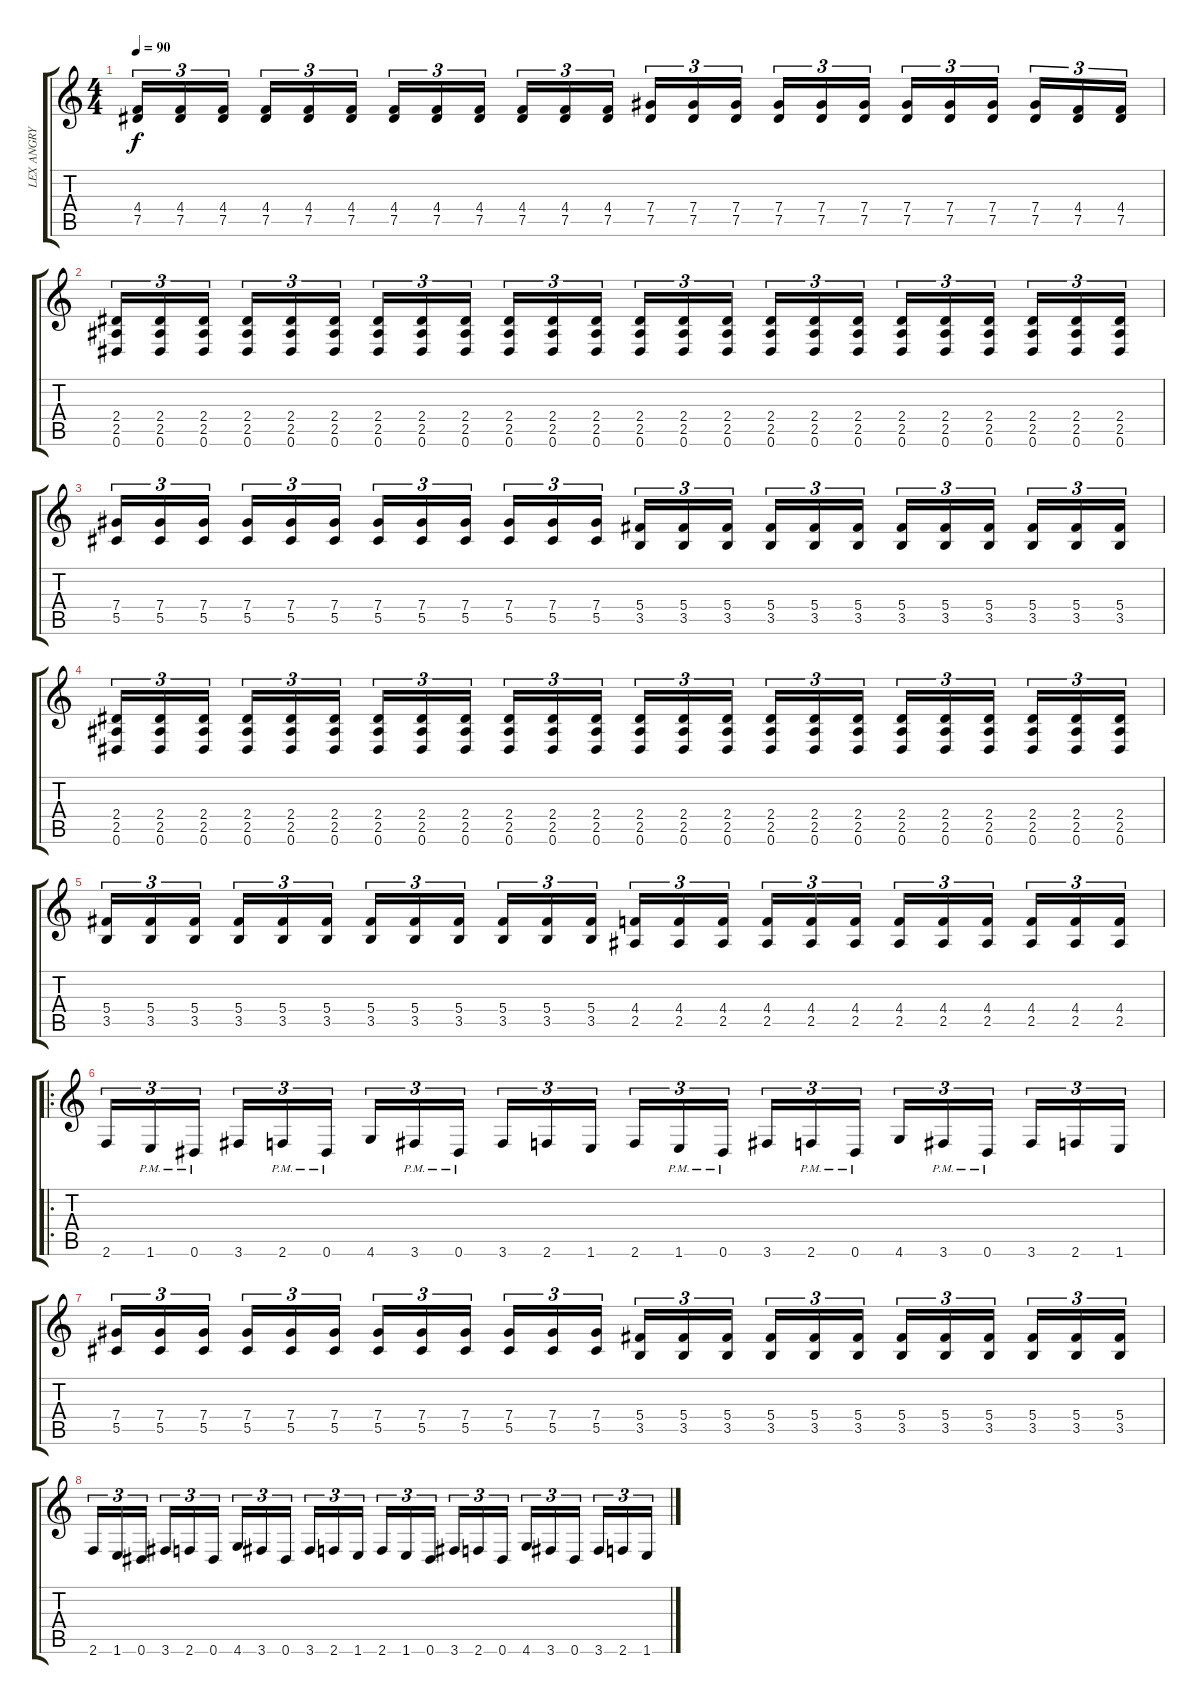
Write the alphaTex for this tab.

\track ("LEX ANGRY" "LEX ANGRY") {instrument distortionguitar}
\staff {score tabs}
\tuning (Eb4 Bb3 Gb3 Db3 Ab2 Eb2) {hide}
\ts (4 4)
\tempo 90
\clef g2
\ks c
(4.4 7.5).16{tu (3 2) dy f} (4.4 7.5).16{tu (3 2)} (4.4 7.5).16{tu (3 2) beam splitsecondary} (4.4 7.5).16{tu (3 2)} (4.4 7.5).16{tu (3 2)} (4.4 7.5).16{tu (3 2)} (4.4 7.5).16{tu (3 2)} (4.4 7.5).16{tu (3 2)} (4.4 7.5).16{tu (3 2) beam splitsecondary} (4.4 7.5).16{tu (3 2)} (4.4 7.5).16{tu (3 2)} (4.4 7.5).16{tu (3 2)} (7.4 7.5).16{tu (3 2)} (7.4 7.5).16{tu (3 2)} (7.4 7.5).16{tu (3 2) beam splitsecondary} (7.4 7.5).16{tu (3 2)} (7.4 7.5).16{tu (3 2)} (7.4 7.5).16{tu (3 2)} (7.4 7.5).16{tu (3 2)} (7.4 7.5).16{tu (3 2)} (7.4 7.5).16{tu (3 2) beam splitsecondary} (7.4 7.5).16{tu (3 2)} (4.4 7.5).16{tu (3 2)} (4.4 7.5).16{tu (3 2)} |
(2.4 2.5 0.6).16{tu (3 2)} (2.4 2.5 0.6).16{tu (3 2)} (2.4 2.5 0.6).16{tu (3 2) beam splitsecondary} (2.4 2.5 0.6).16{tu (3 2)} (2.4 2.5 0.6).16{tu (3 2)} (2.4 2.5 0.6).16{tu (3 2)} (2.4 2.5 0.6).16{tu (3 2)} (2.4 2.5 0.6).16{tu (3 2)} (2.4 2.5 0.6).16{tu (3 2) beam splitsecondary} (2.4 2.5 0.6).16{tu (3 2)} (2.4 2.5 0.6).16{tu (3 2)} (2.4 2.5 0.6).16{tu (3 2)} (2.4 2.5 0.6).16{tu (3 2)} (2.4 2.5 0.6).16{tu (3 2)} (2.4 2.5 0.6).16{tu (3 2) beam splitsecondary} (2.4 2.5 0.6).16{tu (3 2)} (2.4 2.5 0.6).16{tu (3 2)} (2.4 2.5 0.6).16{tu (3 2)} (2.4 2.5 0.6).16{tu (3 2)} (2.4 2.5 0.6).16{tu (3 2)} (2.4 2.5 0.6).16{tu (3 2) beam splitsecondary} (2.4 2.5 0.6).16{tu (3 2)} (2.4 2.5 0.6).16{tu (3 2)} (2.4 2.5 0.6).16{tu (3 2)} |
(7.4 5.5).16{tu (3 2)} (7.4 5.5).16{tu (3 2)} (7.4 5.5).16{tu (3 2) beam splitsecondary} (7.4 5.5).16{tu (3 2)} (7.4 5.5).16{tu (3 2)} (7.4 5.5).16{tu (3 2)} (7.4 5.5).16{tu (3 2)} (7.4 5.5).16{tu (3 2)} (7.4 5.5).16{tu (3 2) beam splitsecondary} (7.4 5.5).16{tu (3 2)} (7.4 5.5).16{tu (3 2)} (7.4 5.5).16{tu (3 2)} (5.4 3.5).16{tu (3 2)} (5.4 3.5).16{tu (3 2)} (5.4 3.5).16{tu (3 2) beam splitsecondary} (5.4 3.5).16{tu (3 2)} (5.4 3.5).16{tu (3 2)} (5.4 3.5).16{tu (3 2)} (5.4 3.5).16{tu (3 2)} (5.4 3.5).16{tu (3 2)} (5.4 3.5).16{tu (3 2) beam splitsecondary} (5.4 3.5).16{tu (3 2)} (5.4 3.5).16{tu (3 2)} (5.4 3.5).16{tu (3 2)} |
(2.4 2.5 0.6).16{tu (3 2)} (2.4 2.5 0.6).16{tu (3 2)} (2.4 2.5 0.6).16{tu (3 2) beam splitsecondary} (2.4 2.5 0.6).16{tu (3 2)} (2.4 2.5 0.6).16{tu (3 2)} (2.4 2.5 0.6).16{tu (3 2)} (2.4 2.5 0.6).16{tu (3 2)} (2.4 2.5 0.6).16{tu (3 2)} (2.4 2.5 0.6).16{tu (3 2) beam splitsecondary} (2.4 2.5 0.6).16{tu (3 2)} (2.4 2.5 0.6).16{tu (3 2)} (2.4 2.5 0.6).16{tu (3 2)} (2.4 2.5 0.6).16{tu (3 2)} (2.4 2.5 0.6).16{tu (3 2)} (2.4 2.5 0.6).16{tu (3 2) beam splitsecondary} (2.4 2.5 0.6).16{tu (3 2)} (2.4 2.5 0.6).16{tu (3 2)} (2.4 2.5 0.6).16{tu (3 2)} (2.4 2.5 0.6).16{tu (3 2)} (2.4 2.5 0.6).16{tu (3 2)} (2.4 2.5 0.6).16{tu (3 2) beam splitsecondary} (2.4 2.5 0.6).16{tu (3 2)} (2.4 2.5 0.6).16{tu (3 2)} (2.4 2.5 0.6).16{tu (3 2)} |
(5.4 3.5).16{tu (3 2)} (5.4 3.5).16{tu (3 2)} (5.4 3.5).16{tu (3 2) beam splitsecondary} (5.4 3.5).16{tu (3 2)} (5.4 3.5).16{tu (3 2)} (5.4 3.5).16{tu (3 2)} (5.4 3.5).16{tu (3 2)} (5.4 3.5).16{tu (3 2)} (5.4 3.5).16{tu (3 2) beam splitsecondary} (5.4 3.5).16{tu (3 2)} (5.4 3.5).16{tu (3 2)} (5.4 3.5).16{tu (3 2)} (4.4 2.5).16{tu (3 2)} (4.4 2.5).16{tu (3 2)} (4.4 2.5).16{tu (3 2) beam splitsecondary} (4.4 2.5).16{tu (3 2)} (4.4 2.5).16{tu (3 2)} (4.4 2.5).16{tu (3 2)} (4.4 2.5).16{tu (3 2)} (4.4 2.5).16{tu (3 2)} (4.4 2.5).16{tu (3 2) beam splitsecondary} (4.4 2.5).16{tu (3 2)} (4.4 2.5).16{tu (3 2)} (4.4 2.5).16{tu (3 2)} |
\ro
2.6.16{tu (3 2)} 1.6{pm}.16{tu (3 2)} 0.6{pm}.16{tu (3 2) beam splitsecondary} 3.6.16{tu (3 2)} 2.6{pm}.16{tu (3 2)} 0.6{pm}.16{tu (3 2)} 4.6.16{tu (3 2)} 3.6{pm}.16{tu (3 2)} 0.6{pm}.16{tu (3 2) beam splitsecondary} 3.6.16{tu (3 2)} 2.6.16{tu (3 2)} 1.6.16{tu (3 2)} 2.6.16{tu (3 2)} 1.6{pm}.16{tu (3 2)} 0.6{pm}.16{tu (3 2) beam splitsecondary} 3.6.16{tu (3 2)} 2.6{pm}.16{tu (3 2)} 0.6{pm}.16{tu (3 2)} 4.6.16{tu (3 2)} 3.6{pm}.16{tu (3 2)} 0.6{pm}.16{tu (3 2) beam splitsecondary} 3.6.16{tu (3 2)} 2.6.16{tu (3 2)} 1.6.16{tu (3 2)} |
(7.4 5.5).16{tu (3 2)} (7.4 5.5).16{tu (3 2)} (7.4 5.5).16{tu (3 2) beam splitsecondary} (7.4 5.5).16{tu (3 2)} (7.4 5.5).16{tu (3 2)} (7.4 5.5).16{tu (3 2)} (7.4 5.5).16{tu (3 2)} (7.4 5.5).16{tu (3 2)} (7.4 5.5).16{tu (3 2) beam splitsecondary} (7.4 5.5).16{tu (3 2)} (7.4 5.5).16{tu (3 2)} (7.4 5.5).16{tu (3 2)} (5.4 3.5).16{tu (3 2)} (5.4 3.5).16{tu (3 2)} (5.4 3.5).16{tu (3 2) beam splitsecondary} (5.4 3.5).16{tu (3 2)} (5.4 3.5).16{tu (3 2)} (5.4 3.5).16{tu (3 2)} (5.4 3.5).16{tu (3 2)} (5.4 3.5).16{tu (3 2)} (5.4 3.5).16{tu (3 2) beam splitsecondary} (5.4 3.5).16{tu (3 2)} (5.4 3.5).16{tu (3 2)} (5.4 3.5).16{tu (3 2)} |
2.6.16{tu (3 2)} 1.6.16{tu (3 2)} 0.6.16{tu (3 2) beam splitsecondary} 3.6.16{tu (3 2)} 2.6.16{tu (3 2)} 0.6.16{tu (3 2)} 4.6.16{tu (3 2)} 3.6.16{tu (3 2)} 0.6.16{tu (3 2) beam splitsecondary} 3.6.16{tu (3 2)} 2.6.16{tu (3 2)} 1.6.16{tu (3 2)} 2.6.16{tu (3 2)} 1.6.16{tu (3 2)} 0.6.16{tu (3 2) beam splitsecondary} 3.6.16{tu (3 2)} 2.6.16{tu (3 2)} 0.6.16{tu (3 2)} 4.6.16{tu (3 2)} 3.6.16{tu (3 2)} 0.6.16{tu (3 2) beam splitsecondary} 3.6.16{tu (3 2)} 2.6.16{tu (3 2)} 1.6.16{tu (3 2)}
